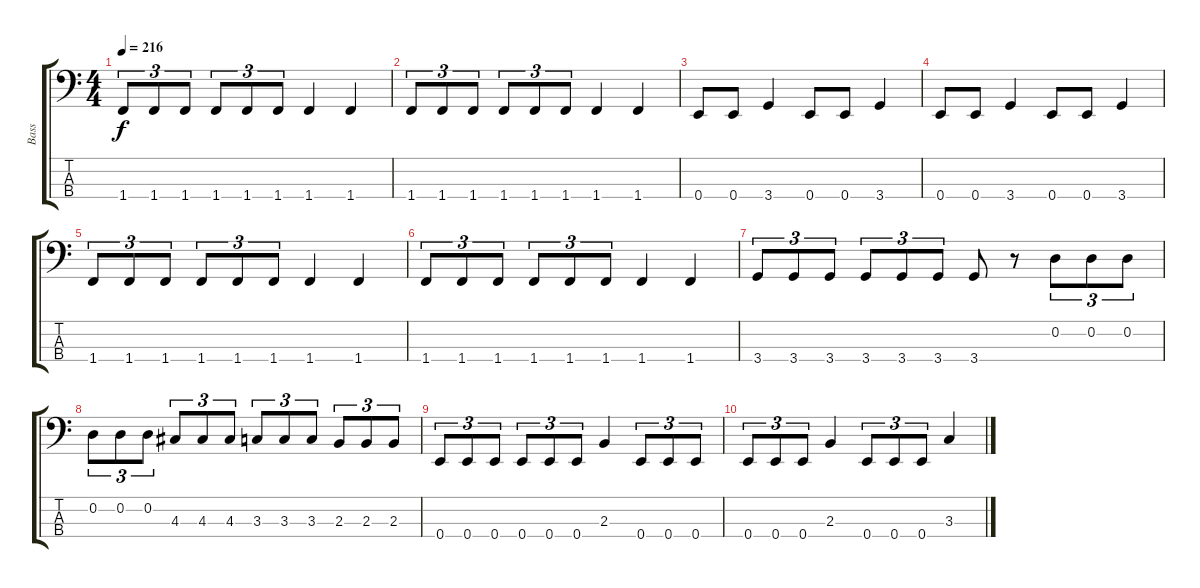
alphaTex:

\track ("Bass" "Bass") {instrument electricbassfinger}
\staff {score tabs}
\tuning (G2 D2 A1 E1) {hide}
\ts (4 4)
\tempo 216
\clef f4
\ks c
1.4.8{tu (3 2) dy f} 1.4.8{tu (3 2)} 1.4.8{tu (3 2)} 1.4.8{tu (3 2)} 1.4.8{tu (3 2)} 1.4.8{tu (3 2)} 1.4.4 1.4.4 |
1.4.8{tu (3 2)} 1.4.8{tu (3 2)} 1.4.8{tu (3 2)} 1.4.8{tu (3 2)} 1.4.8{tu (3 2)} 1.4.8{tu (3 2)} 1.4.4 1.4.4 |
0.4.8 0.4.8 3.4.4 0.4.8 0.4.8 3.4.4 |
0.4.8 0.4.8 3.4.4 0.4.8 0.4.8 3.4.4 |
1.4.8{tu (3 2)} 1.4.8{tu (3 2)} 1.4.8{tu (3 2)} 1.4.8{tu (3 2)} 1.4.8{tu (3 2)} 1.4.8{tu (3 2)} 1.4.4 1.4.4 |
1.4.8{tu (3 2)} 1.4.8{tu (3 2)} 1.4.8{tu (3 2)} 1.4.8{tu (3 2)} 1.4.8{tu (3 2)} 1.4.8{tu (3 2)} 1.4.4 1.4.4 |
3.4.8{tu (3 2)} 3.4.8{tu (3 2)} 3.4.8{tu (3 2)} 3.4.8{tu (3 2)} 3.4.8{tu (3 2)} 3.4.8{tu (3 2)} 3.4.8 r.8 0.2.8{tu (3 2)} 0.2.8{tu (3 2)} 0.2.8{tu (3 2)} |
0.2.8{tu (3 2)} 0.2.8{tu (3 2)} 0.2.8{tu (3 2)} 4.3.8{tu (3 2)} 4.3.8{tu (3 2)} 4.3.8{tu (3 2)} 3.3.8{tu (3 2)} 3.3.8{tu (3 2)} 3.3.8{tu (3 2)} 2.3.8{tu (3 2)} 2.3.8{tu (3 2)} 2.3.8{tu (3 2)} |
0.4.8{tu (3 2)} 0.4.8{tu (3 2)} 0.4.8{tu (3 2)} 0.4.8{tu (3 2)} 0.4.8{tu (3 2)} 0.4.8{tu (3 2)} 2.3.4 0.4.8{tu (3 2)} 0.4.8{tu (3 2)} 0.4.8{tu (3 2)} |
0.4.8{tu (3 2)} 0.4.8{tu (3 2)} 0.4.8{tu (3 2)} 2.3.4 0.4.8{tu (3 2)} 0.4.8{tu (3 2)} 0.4.8{tu (3 2)} 3.3.4
